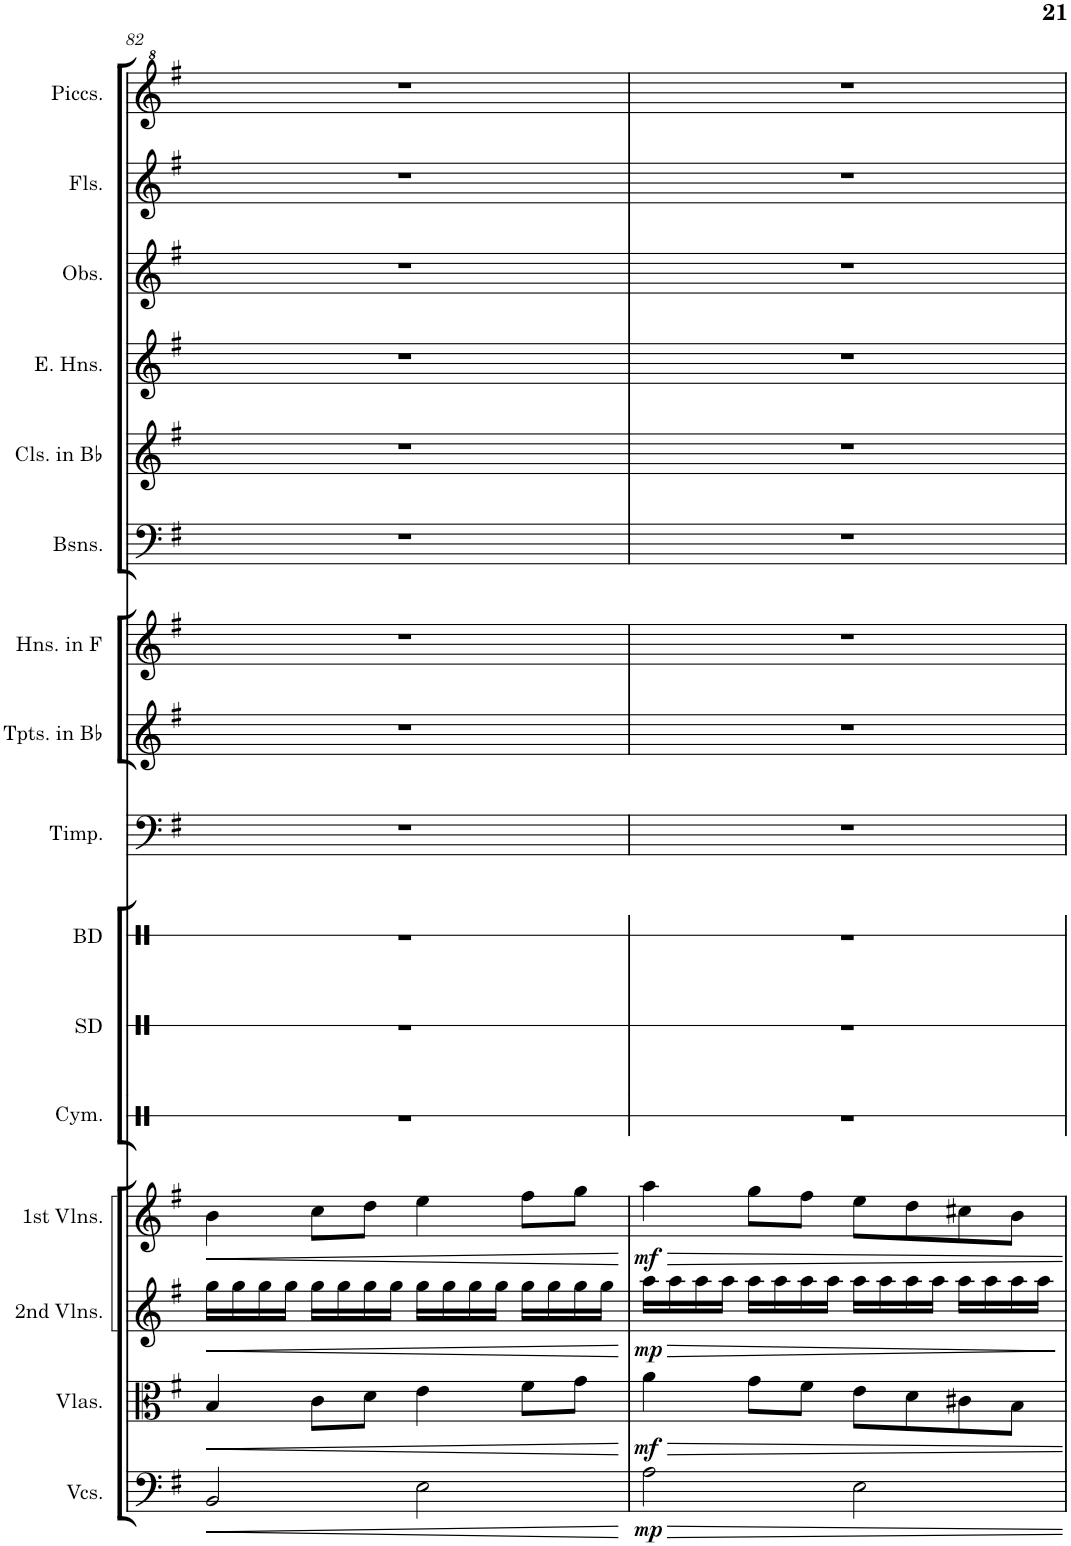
**kern	**dynam	**kern	**dynam	**kern	**dynam	**kern	**dynam	**kern	**kern	**kern	**kern	**kern	**kern	**kern	**kern	**kern	**kern	**kern	**kern
*part16	*part16	*part15	*part15	*part14	*part14	*part13	*part13	*part12	*part11	*part10	*part9	*part8	*part7	*part6	*part5	*part4	*part3	*part2	*part1
*staff16	*staff16	*staff15	*staff15	*staff14	*staff14	*staff13	*staff13	*staff12	*staff11	*staff10	*staff9	*staff8	*staff7	*staff6	*staff5	*staff4	*staff3	*staff2	*staff1
*I"Violoncellos	*	*I"Violas	*	*I"2nd Violins	*	*I"1st Violins	*	*I"Cymbals	*I"Snare Drum	*I"Bass Drum	*I"Timpani	*I"Trumpets in Bb	*I"Horns in F	*I"Bassoons	*I"Clarinets in Bb	*I"English Horns	*I"Oboes	*I"Flutes	*I"Piccolos
*I'Vcs.	*	*I'Vlas.	*	*I'2nd Vlns.	*	*I'1st Vlns.	*	*I'Cym.	*I'SD	*I'BD	*I'Timp.	*I'Tpts. in Bb	*I'Hns. in F	*I'Bsns.	*I'Cls. in Bb	*I'E. Hns.	*I'Obs.	*I'Fls.	*I'Piccs.
!!LO:PB:g=z
*clefF4	*	*clefC3	*	*clefG2	*	*clefG2	*	*clefX	*clefX	*clefX	*clefF4	*clefG2	*clefG2	*clefF4	*clefG2	*clefG2	*clefG2	*clefG2	*clefG^2
*	*	*	*	*	*	*	*	*	*	*	*	*Trd1c2	*Trd4c7	*	*Trd1c2	*Trd4c7	*	*	*Trd-7c-12
*k[f#]	*	*k[f#]	*	*k[f#]	*	*k[f#]	*	*k[]	*k[]	*k[]	*k[f#]	*k[f#]	*k[f#]	*k[f#]	*k[f#]	*k[f#]	*k[f#]	*k[f#]	*k[f#]
*M4/4	*	*M4/4	*	*M4/4	*	*M4/4	*	*M4/4	*M4/4	*M4/4	*M4/4	*M4/4	*M4/4	*M4/4	*M4/4	*M4/4	*M4/4	*M4/4	*M4/4
*met(c)	*	*met(c)	*	*met(c)	*	*met(c)	*	*met(c)	*met(c)	*met(c)	*met(c)	*met(c)	*met(c)	*met(c)	*met(c)	*met(c)	*met(c)	*met(c)	*met(c)
=82	=82	=82	=82	=82	=82	=82	=82	=82	=82	=82	=82	=82	=82	=82	=82	=82	=82	=82	=82
!	!LO:HP:b	!	!LO:HP:b	!	!LO:HP:b	!	!LO:HP:b	!	!	!	!	!	!	!	!	!	!	!	!
2BB/	<	4B/	<	16gg\LL	<	4b\	<	1r	1r	1r	1r	1r	1r	1r	1r	1r	1r	1r	1r
.	.	.	.	16gg\	.	.	.	.	.	.	.	.	.	.	.	.	.	.	.
.	.	.	.	16gg\	.	.	.	.	.	.	.	.	.	.	.	.	.	.	.
.	.	.	.	16gg\JJ	.	.	.	.	.	.	.	.	.	.	.	.	.	.	.
.	.	8c\L	.	16gg\LL	.	8cc\L	.	.	.	.	.	.	.	.	.	.	.	.	.
.	.	.	.	16gg\	.	.	.	.	.	.	.	.	.	.	.	.	.	.	.
.	.	8d\J	.	16gg\	.	8dd\J	.	.	.	.	.	.	.	.	.	.	.	.	.
.	.	.	.	16gg\JJ	.	.	.	.	.	.	.	.	.	.	.	.	.	.	.
2E\	.	4e\	.	16gg\LL	.	4ee\	.	.	.	.	.	.	.	.	.	.	.	.	.
.	.	.	.	16gg\	.	.	.	.	.	.	.	.	.	.	.	.	.	.	.
.	.	.	.	16gg\	.	.	.	.	.	.	.	.	.	.	.	.	.	.	.
.	.	.	.	16gg\JJ	.	.	.	.	.	.	.	.	.	.	.	.	.	.	.
.	.	8f#\L	.	16gg\LL	.	8ff#\L	.	.	.	.	.	.	.	.	.	.	.	.	.
.	.	.	.	16gg\	.	.	.	.	.	.	.	.	.	.	.	.	.	.	.
.	.	8g\J	.	16gg\	.	8gg\J	.	.	.	.	.	.	.	.	.	.	.	.	.
.	.	.	.	16gg\JJ	.	.	.	.	.	.	.	.	.	.	.	.	.	.	.
.	[	.	[	.	[	.	[	.	.	.	.	.	.	.	.	.	.	.	.
=83	=83	=83	=83	=83	=83	=83	=83	=83	=83	=83	=83	=83	=83	=83	=83	=83	=83	=83	=83
!	!LO:DY:b	!	!LO:DY:b	!	!LO:HP:b	!	!	!	!	!	!	!	!	!	!	!	!	!	!
!	!	!	!	!	!LO:DY:n=1:b	!	!LO:DY:b	!	!	!	!	!	!	!	!	!	!	!	!
2A\	mp	4a\	mf	16aa\LL	> mp	4aa\	mf	1r	1r	1r	1r	1r	1r	1r	1r	1r	1r	1r	1r
.	.	.	.	16aa\	.	.	.	.	.	.	.	.	.	.	.	.	.	.	.
.	.	.	.	16aa\	.	.	.	.	.	.	.	.	.	.	.	.	.	.	.
.	.	.	.	16aa\JJ	.	.	.	.	.	.	.	.	.	.	.	.	.	.	.
.	.	8g\L	.	16aa\LL	.	8gg\L	.	.	.	.	.	.	.	.	.	.	.	.	.
.	.	.	.	16aa\	.	.	.	.	.	.	.	.	.	.	.	.	.	.	.
.	.	8f#\J	.	16aa\	.	8ff#\J	.	.	.	.	.	.	.	.	.	.	.	.	.
.	.	.	.	16aa\JJ	.	.	.	.	.	.	.	.	.	.	.	.	.	.	.
2E\	.	8e\L	.	16aa\LL	.	8ee\L	.	.	.	.	.	.	.	.	.	.	.	.	.
.	.	.	.	16aa\	.	.	.	.	.	.	.	.	.	.	.	.	.	.	.
.	.	8d\	.	16aa\	.	8dd\	.	.	.	.	.	.	.	.	.	.	.	.	.
.	.	.	.	16aa\JJ	.	.	.	.	.	.	.	.	.	.	.	.	.	.	.
.	.	8c#X\	.	16aa\LL	.	8cc#X\	.	.	.	.	.	.	.	.	.	.	.	.	.
.	.	.	.	16aa\	.	.	.	.	.	.	.	.	.	.	.	.	.	.	.
.	.	8B\J	.	16aa\	.	8b\J	.	.	.	.	.	.	.	.	.	.	.	.	.
.	.	.	.	16aa\JJ	.	.	.	.	.	.	.	.	.	.	.	.	.	.	.
.	.	.	.	.	]	.	.	.	.	.	.	.	.	.	.	.	.	.	.
=	=	=	=	=	=	=	=	=	=	=	=	=	=	=	=	=	=	=	=
*-	*-	*-	*-	*-	*-	*-	*-	*-	*-	*-	*-	*-	*-	*-	*-	*-	*-	*-	*-
